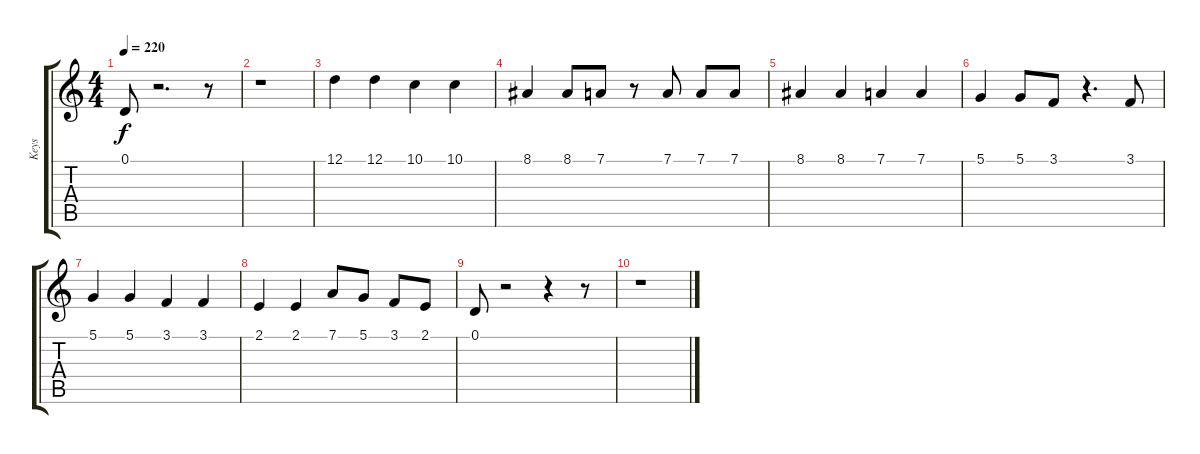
\track ("Keys" "Keys") {instrument musicbox}
\staff {score tabs}
\tuning (D4 A3 F3 C3 G2 D2) {hide}
\ts (4 4)
\tempo 220
\clef g2
\ks c
0.1.8{dy f} r.2{d} r.8 |
r.1 |
12.1.4 12.1.4 10.1.4 10.1.4 |
8.1.4 8.1.8 7.1.8 r.8 7.1.8 7.1.8 7.1.8 |
8.1.4 8.1.4 7.1.4 7.1.4 |
5.1.4 5.1.8 3.1.8 r.4{d} 3.1.8 |
5.1.4 5.1.4 3.1.4 3.1.4 |
2.1.4 2.1.4 7.1.8 5.1.8 3.1.8 2.1.8 |
0.1.8 r.2 r.4 r.8 |
r.1
